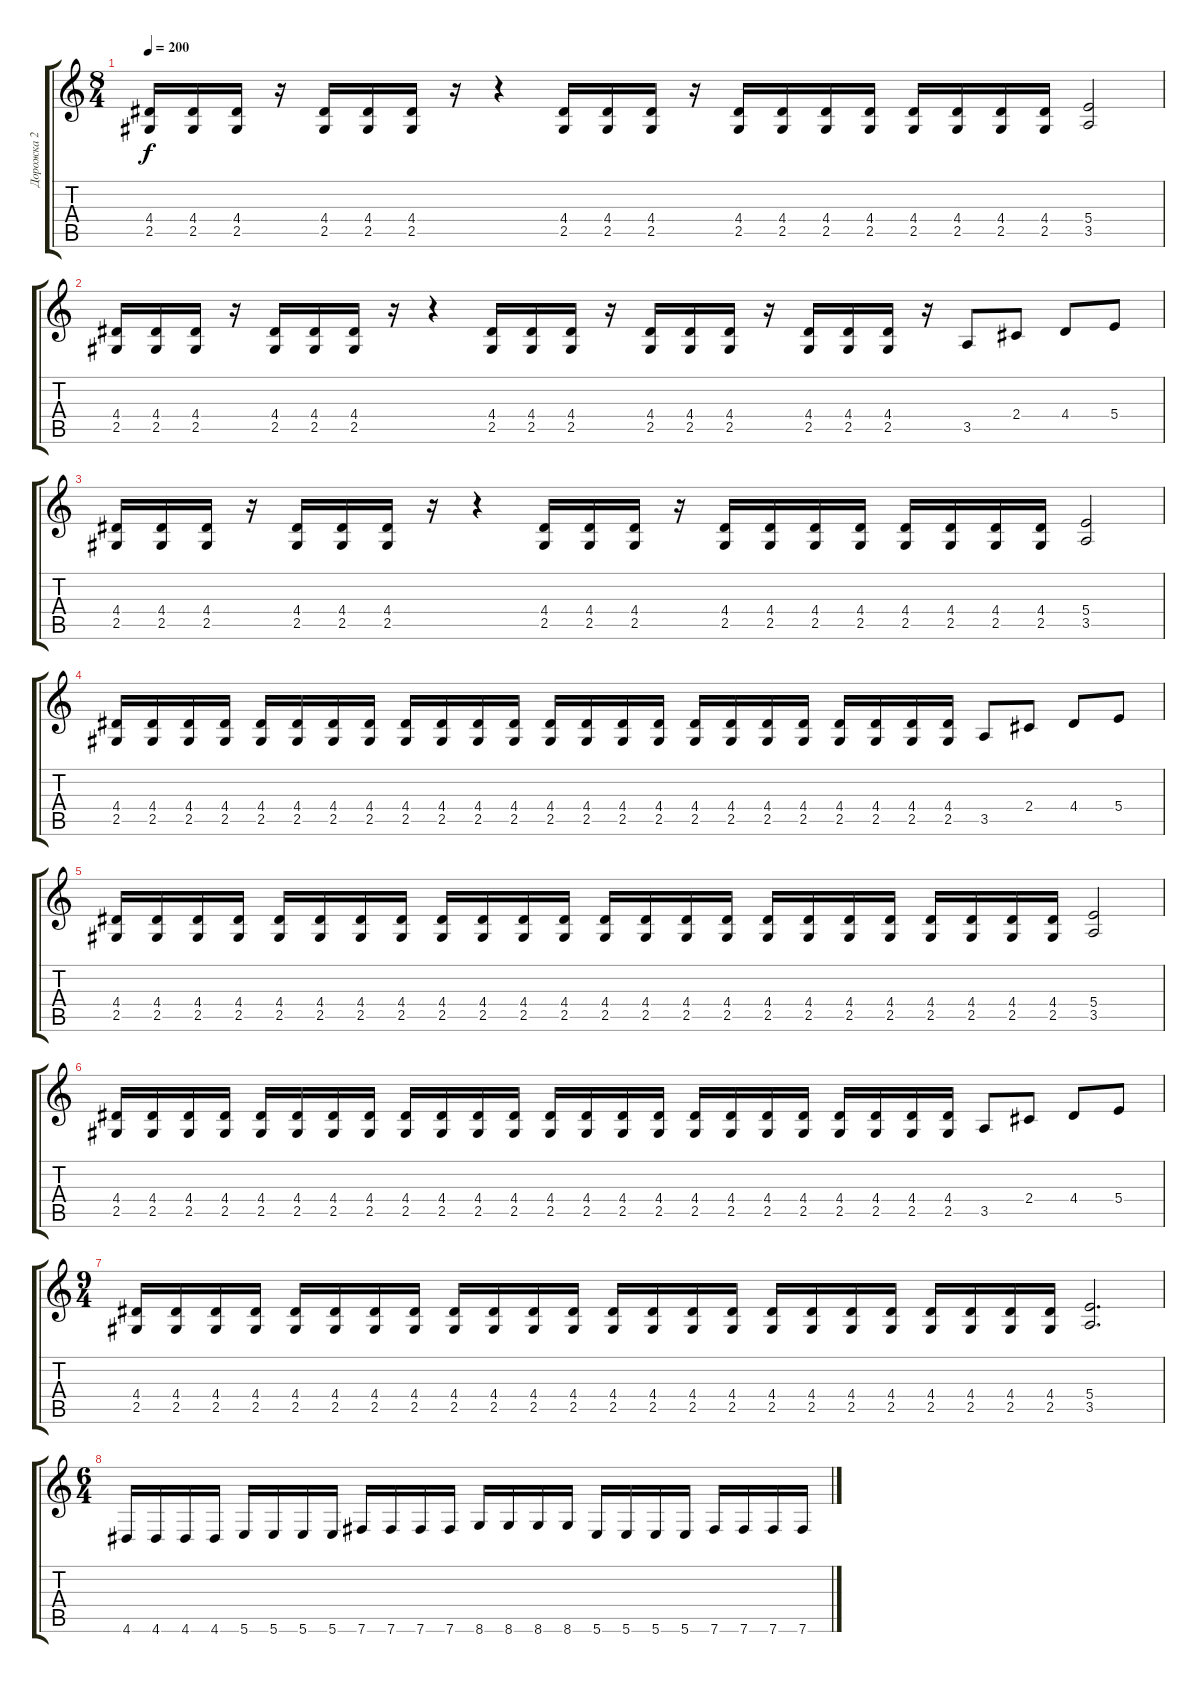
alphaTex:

\track ("Дорожка 2" "Дорожка 2") {instrument distortionguitar}
\staff {score tabs}
\tuning (Db4 Ab3 E3 B2 Gb2 B1) {hide}
\ts (8 4)
\tempo 200
\clef g2
\ks c
(4.4 2.5).16{dy f} (4.4 2.5).16 (4.4 2.5).16 r.16 (4.4 2.5).16 (4.4 2.5).16 (4.4 2.5).16 r.16 r.4 (4.4 2.5).16 (4.4 2.5).16 (4.4 2.5).16 r.16 (4.4 2.5).16 (4.4 2.5).16 (4.4 2.5).16 (4.4 2.5).16 (4.4 2.5).16 (4.4 2.5).16 (4.4 2.5).16 (4.4 2.5).16 (5.4 3.5).2 |
(4.4 2.5).16 (4.4 2.5).16 (4.4 2.5).16 r.16 (4.4 2.5).16 (4.4 2.5).16 (4.4 2.5).16 r.16 r.4 (4.4 2.5).16 (4.4 2.5).16 (4.4 2.5).16 r.16 (4.4 2.5).16 (4.4 2.5).16 (4.4 2.5).16 r.16 (4.4 2.5).16 (4.4 2.5).16 (4.4 2.5).16 r.16 3.5.8 2.4.8 4.4.8 5.4.8 |
(4.4 2.5).16 (4.4 2.5).16 (4.4 2.5).16 r.16 (4.4 2.5).16 (4.4 2.5).16 (4.4 2.5).16 r.16 r.4 (4.4 2.5).16 (4.4 2.5).16 (4.4 2.5).16 r.16 (4.4 2.5).16 (4.4 2.5).16 (4.4 2.5).16 (4.4 2.5).16 (4.4 2.5).16 (4.4 2.5).16 (4.4 2.5).16 (4.4 2.5).16 (5.4 3.5).2 |
(4.4 2.5).16 (4.4 2.5).16 (4.4 2.5).16 (4.4 2.5).16 (4.4 2.5).16 (4.4 2.5).16 (4.4 2.5).16 (4.4 2.5).16 (4.4 2.5).16 (4.4 2.5).16 (4.4 2.5).16 (4.4 2.5).16 (4.4 2.5).16 (4.4 2.5).16 (4.4 2.5).16 (4.4 2.5).16 (4.4 2.5).16 (4.4 2.5).16 (4.4 2.5).16 (4.4 2.5).16 (4.4 2.5).16 (4.4 2.5).16 (4.4 2.5).16 (4.4 2.5).16 3.5.8 2.4.8 4.4.8 5.4.8 |
(4.4 2.5).16 (4.4 2.5).16 (4.4 2.5).16 (4.4 2.5).16 (4.4 2.5).16 (4.4 2.5).16 (4.4 2.5).16 (4.4 2.5).16 (4.4 2.5).16 (4.4 2.5).16 (4.4 2.5).16 (4.4 2.5).16 (4.4 2.5).16 (4.4 2.5).16 (4.4 2.5).16 (4.4 2.5).16 (4.4 2.5).16 (4.4 2.5).16 (4.4 2.5).16 (4.4 2.5).16 (4.4 2.5).16 (4.4 2.5).16 (4.4 2.5).16 (4.4 2.5).16 (5.4 3.5).2 |
(4.4 2.5).16 (4.4 2.5).16 (4.4 2.5).16 (4.4 2.5).16 (4.4 2.5).16 (4.4 2.5).16 (4.4 2.5).16 (4.4 2.5).16 (4.4 2.5).16 (4.4 2.5).16 (4.4 2.5).16 (4.4 2.5).16 (4.4 2.5).16 (4.4 2.5).16 (4.4 2.5).16 (4.4 2.5).16 (4.4 2.5).16 (4.4 2.5).16 (4.4 2.5).16 (4.4 2.5).16 (4.4 2.5).16 (4.4 2.5).16 (4.4 2.5).16 (4.4 2.5).16 3.5.8 2.4.8 4.4.8 5.4.8 |
\ts (9 4)
(4.4 2.5).16 (4.4 2.5).16 (4.4 2.5).16 (4.4 2.5).16 (4.4 2.5).16 (4.4 2.5).16 (4.4 2.5).16 (4.4 2.5).16 (4.4 2.5).16 (4.4 2.5).16 (4.4 2.5).16 (4.4 2.5).16 (4.4 2.5).16 (4.4 2.5).16 (4.4 2.5).16 (4.4 2.5).16 (4.4 2.5).16 (4.4 2.5).16 (4.4 2.5).16 (4.4 2.5).16 (4.4 2.5).16 (4.4 2.5).16 (4.4 2.5).16 (4.4 2.5).16 (5.4 3.5).2{d} |
\ts (6 4)
4.6.16 4.6.16 4.6.16 4.6.16 5.6.16 5.6.16 5.6.16 5.6.16 7.6.16 7.6.16 7.6.16 7.6.16 8.6.16 8.6.16 8.6.16 8.6.16 5.6.16 5.6.16 5.6.16 5.6.16 7.6.16 7.6.16 7.6.16 7.6.16
